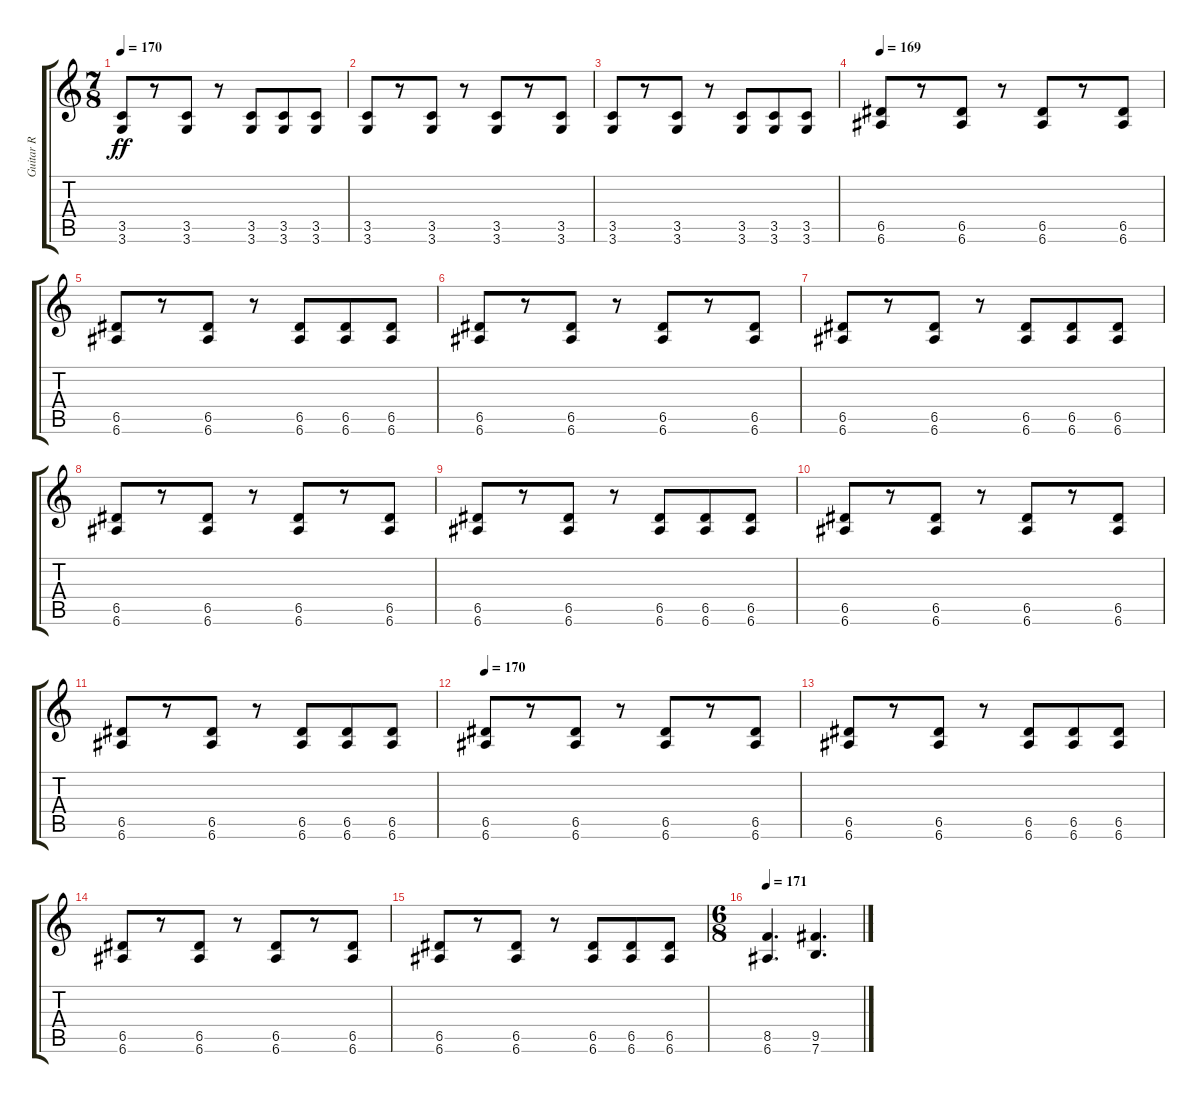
\track ("Guitar R" "Guitar R") {instrument distortionguitar}
\staff {score tabs}
\tuning (E4 B3 G3 D3 A2 E2) {hide}
\ts (7 8)
\tempo 170
\clef g2
\ks c
(3.5 3.6).8{dy ff} r.8 (3.5 3.6).8 r.8 (3.5 3.6).8 (3.5 3.6).8 (3.5 3.6).8 |
(3.5 3.6).8 r.8 (3.5 3.6).8 r.8 (3.5 3.6).8 r.8 (3.5 3.6).8 |
(3.5 3.6).8 r.8 (3.5 3.6).8 r.8 (3.5 3.6).8 (3.5 3.6).8 (3.5 3.6).8 |
\tempo 169
(6.5 6.6).8 r.8 (6.5 6.6).8 r.8 (6.5 6.6).8 r.8 (6.5 6.6).8 |
(6.5 6.6).8 r.8 (6.5 6.6).8 r.8 (6.5 6.6).8 (6.5 6.6).8 (6.5 6.6).8 |
(6.5 6.6).8 r.8 (6.5 6.6).8 r.8 (6.5 6.6).8 r.8 (6.5 6.6).8 |
(6.5 6.6).8 r.8 (6.5 6.6).8 r.8 (6.5 6.6).8 (6.5 6.6).8 (6.5 6.6).8 |
(6.5 6.6).8 r.8 (6.5 6.6).8 r.8 (6.5 6.6).8 r.8 (6.5 6.6).8 |
(6.5 6.6).8 r.8 (6.5 6.6).8 r.8 (6.5 6.6).8 (6.5 6.6).8 (6.5 6.6).8 |
(6.5 6.6).8 r.8 (6.5 6.6).8 r.8 (6.5 6.6).8 r.8 (6.5 6.6).8 |
(6.5 6.6).8 r.8 (6.5 6.6).8 r.8 (6.5 6.6).8 (6.5 6.6).8 (6.5 6.6).8 |
\tempo 170
(6.5 6.6).8 r.8 (6.5 6.6).8 r.8 (6.5 6.6).8 r.8 (6.5 6.6).8 |
(6.5 6.6).8 r.8 (6.5 6.6).8 r.8 (6.5 6.6).8 (6.5 6.6).8 (6.5 6.6).8 |
(6.5 6.6).8 r.8 (6.5 6.6).8 r.8 (6.5 6.6).8 r.8 (6.5 6.6).8 |
(6.5 6.6).8 r.8 (6.5 6.6).8 r.8 (6.5 6.6).8 (6.5 6.6).8 (6.5 6.6).8 |
\ts (6 8)
\tempo 171
(8.5 6.6).4{d} (9.5 7.6).4{d}
